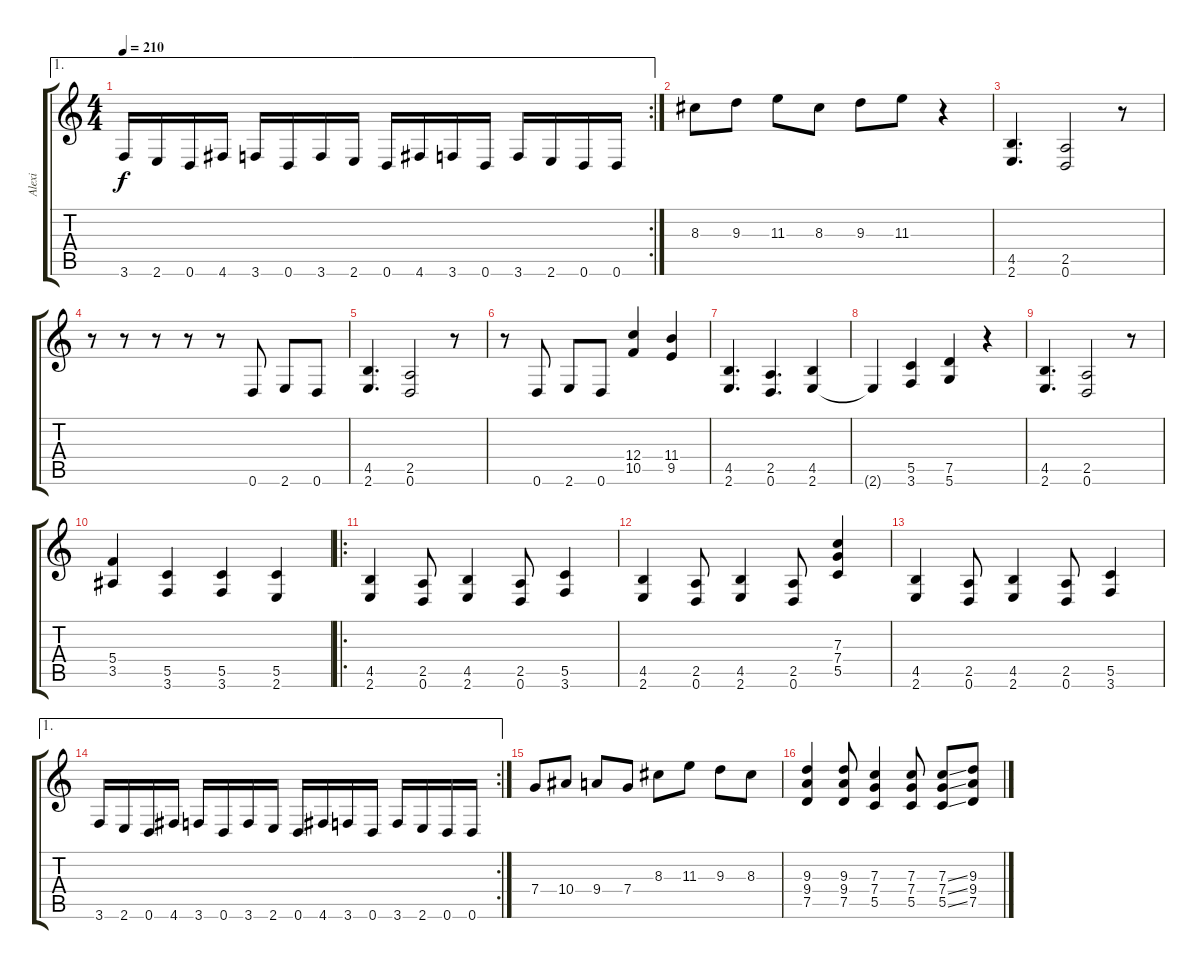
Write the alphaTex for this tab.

\track ("Alexi" "Alexi") {instrument distortionguitar}
\staff {score tabs}
\tuning (D4 A3 F3 C3 G2 D2) {hide}
\ae 1
\rc 2
\ts (4 4)
\tempo 210
\clef g2
\ks c
3.6.16{dy f} 2.6.16 0.6.16 4.6.16 3.6.16 0.6.16 3.6.16 2.6.16 0.6.16 4.6.16 3.6.16 0.6.16 3.6.16 2.6.16 0.6.16 0.6.16 |
8.3.8 9.3.8 11.3.8 8.3.8 9.3.8 11.3.8 r.4 |
(4.5 2.6).4{d} (2.5 0.6).2 r.8 |
r.8 r.8 r.8 r.8 r.8 0.6.8 2.6.8 0.6.8 |
(4.5 2.6).4{d} (2.5 0.6).2 r.8 |
r.8 0.6.8 2.6.8 0.6.8 (12.4 10.5).4 (11.4 9.5).4 |
(4.5 2.6).4{d} (2.5 0.6).4{d} (4.5 2.6).4 |
2.6{t}.4 (5.5 3.6).4 (7.5 5.6).4 r.4 |
(4.5 2.6).4{d} (2.5 0.6).2 r.8 |
(5.4 3.5).4 (5.5 3.6).4 (5.5 3.6).4 (5.5 2.6).4 |
\ro
(4.5 2.6).4 (2.5 0.6).8 (4.5 2.6).4 (2.5 0.6).8 (5.5 3.6).4 |
(4.5 2.6).4 (2.5 0.6).8 (4.5 2.6).4 (2.5 0.6).8 (7.3 7.4 5.5).4 |
(4.5 2.6).4 (2.5 0.6).8 (4.5 2.6).4 (2.5 0.6).8 (5.5 3.6).4 |
\ae 1
\rc 2
3.6.16 2.6.16 0.6.16 4.6.16 3.6.16 0.6.16 3.6.16 2.6.16 0.6.16 4.6.16 3.6.16 0.6.16 3.6.16 2.6.16 0.6.16 0.6.16 |
7.4.8 10.4.8 9.4.8 7.4.8 8.3.8 11.3.8 9.3.8 8.3.8 |
(9.3 9.4 7.5).4 (9.3 9.4 7.5).8 (7.3 7.4 5.5).4 (7.3 7.4 5.5).8 (7.3{ss} 7.4{ss} 5.5{ss}).8 (9.3 9.4 7.5).8
